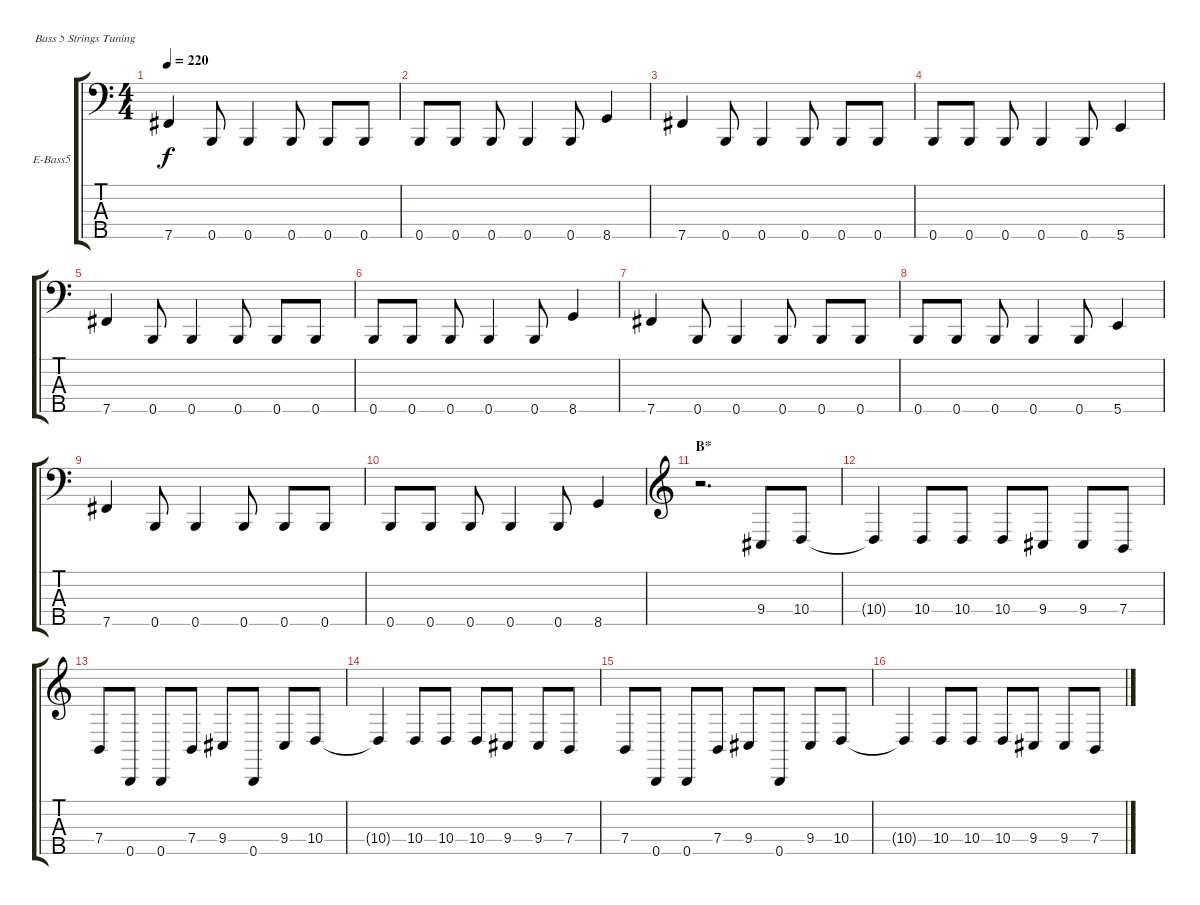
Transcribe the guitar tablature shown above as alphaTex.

\bracketExtendMode groupsimilarinstruments
\firstSystemTrackNameOrientation horizontal
\otherSystemsTrackNameOrientation horizontal
\track ("Bass" "E-Bass5") {instrument electricbassfinger}
\staff {score tabs}
\tuning (G2 D2 A1 E1 B0)
\ts (4 4)
\tempo 220
\clef f4
\ks c
7.5.4{dy f} 0.5.8 0.5.4 0.5.8 0.5.8 0.5.8 |
0.5.8 0.5.8 0.5.8 0.5.4 0.5.8 8.5.4 |
7.5.4 0.5.8 0.5.4 0.5.8 0.5.8 0.5.8 |
0.5.8 0.5.8 0.5.8 0.5.4 0.5.8 5.5.4 |
7.5.4 0.5.8 0.5.4 0.5.8 0.5.8 0.5.8 |
0.5.8 0.5.8 0.5.8 0.5.4 0.5.8 8.5.4 |
7.5.4 0.5.8 0.5.4 0.5.8 0.5.8 0.5.8 |
0.5.8 0.5.8 0.5.8 0.5.4 0.5.8 5.5.4 |
7.5.4 0.5.8 0.5.4 0.5.8 0.5.8 0.5.8 |
0.5.8 0.5.8 0.5.8 0.5.4 0.5.8 8.5.4 |
\section ("" "B*")
\clef g2
r.2{d} 9.4.8 10.4.8 |
10.4{t}.4 10.4.8 10.4.8 10.4.8 9.4.8 9.4.8 7.4.8 |
7.4.8 0.5.8 0.5.8 7.4.8 9.4.8 0.5.8 9.4.8 10.4.8 |
10.4{t}.4 10.4.8 10.4.8 10.4.8 9.4.8 9.4.8 7.4.8 |
7.4.8 0.5.8 0.5.8 7.4.8 9.4.8 0.5.8 9.4.8 10.4.8 |
10.4{t}.4 10.4.8 10.4.8 10.4.8 9.4.8 9.4.8 7.4.8
